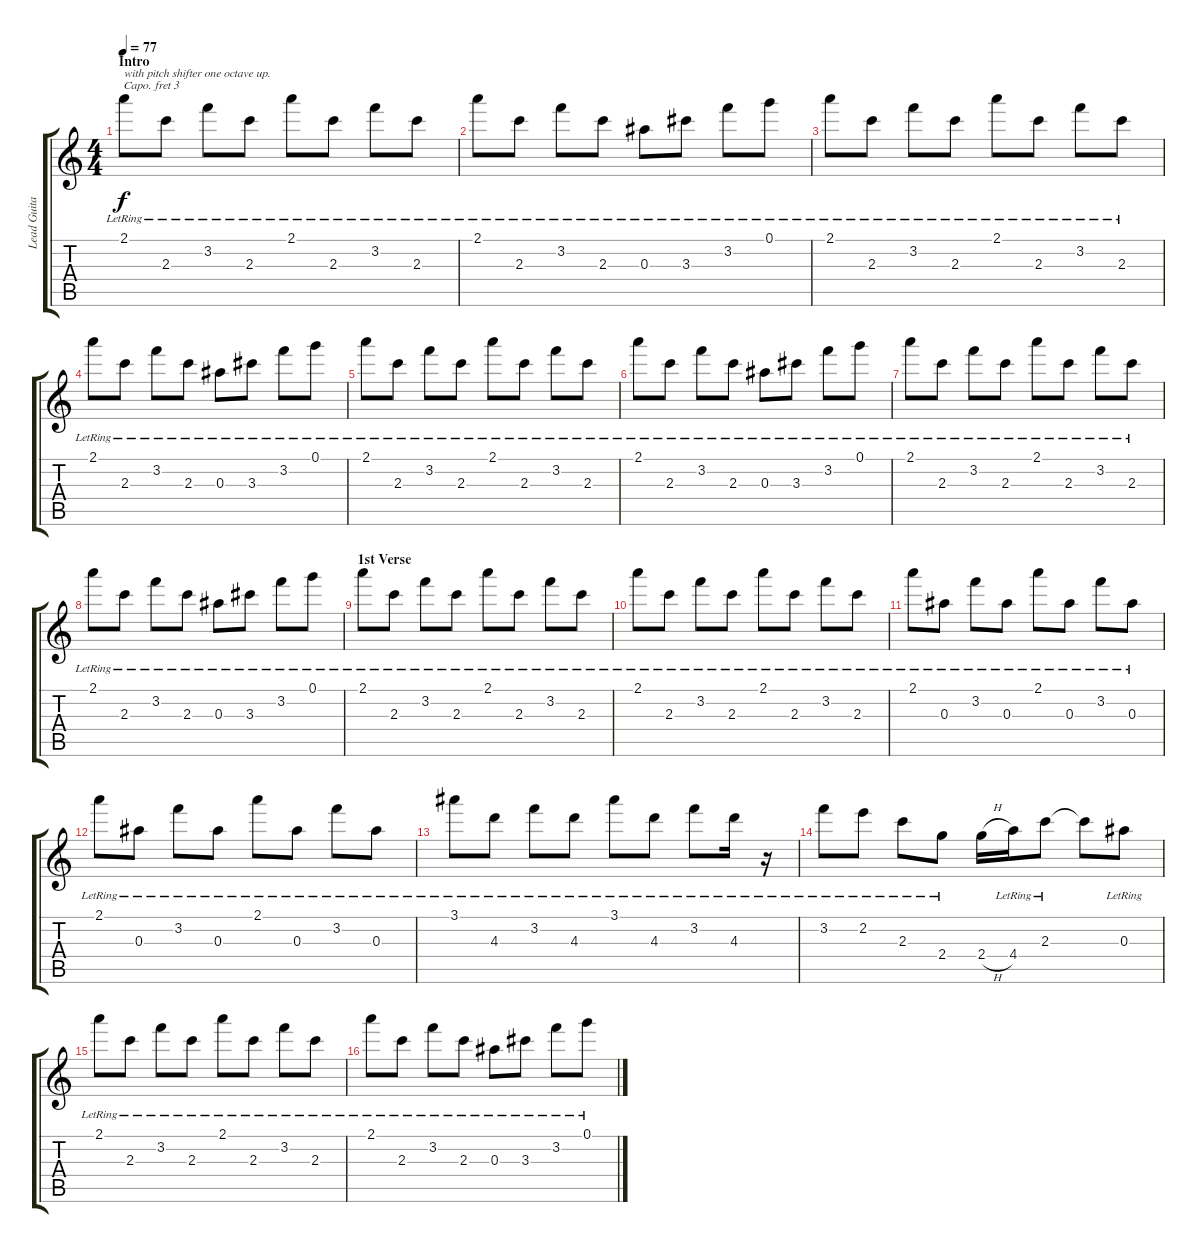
\track ("Lead Guitar 1" "Lead Guita") {instrument electricguitarjazz}
\staff {score tabs}
\capo 3
\tuning (E5 B4 G4 D4 A3 E3) {hide}
\ts (4 4)
\section ("" "Intro")
\tempo 77
\clef g2
\ks c
2.1{lr}.8{txt "with pitch shifter one octave up." dy f instrument electricguitarjazz} 2.3{lr}.8 3.2{lr}.8 2.3{lr}.8 2.1{lr}.8 2.3{lr}.8 3.2{lr}.8 2.3{lr}.8 |
2.1{lr}.8 2.3{lr}.8 3.2{lr}.8 2.3{lr}.8 0.3{lr}.8 3.3{lr}.8 3.2{lr}.8 0.1{lr}.8 |
2.1{lr}.8 2.3{lr}.8 3.2{lr}.8 2.3{lr}.8 2.1{lr}.8 2.3{lr}.8 3.2{lr}.8 2.3{lr}.8 |
2.1{lr}.8 2.3{lr}.8 3.2{lr}.8 2.3{lr}.8 0.3{lr}.8 3.3{lr}.8 3.2{lr}.8 0.1{lr}.8 |
2.1{lr}.8 2.3{lr}.8 3.2{lr}.8 2.3{lr}.8 2.1{lr}.8 2.3{lr}.8 3.2{lr}.8 2.3{lr}.8 |
2.1{lr}.8 2.3{lr}.8 3.2{lr}.8 2.3{lr}.8 0.3{lr}.8 3.3{lr}.8 3.2{lr}.8 0.1{lr}.8 |
2.1{lr}.8 2.3{lr}.8 3.2{lr}.8 2.3{lr}.8 2.1{lr}.8 2.3{lr}.8 3.2{lr}.8 2.3{lr}.8 |
2.1{lr}.8 2.3{lr}.8 3.2{lr}.8 2.3{lr}.8 0.3{lr}.8 3.3{lr}.8 3.2{lr}.8 0.1{lr}.8 |
\section ("" "1st Verse ")
2.1{lr}.8 2.3{lr}.8 3.2{lr}.8 2.3{lr}.8 2.1{lr}.8 2.3{lr}.8 3.2{lr}.8 2.3{lr}.8 |
2.1{lr}.8 2.3{lr}.8 3.2{lr}.8 2.3{lr}.8 2.1{lr}.8 2.3{lr}.8 3.2{lr}.8 2.3{lr}.8 |
2.1{lr}.8 0.3{lr}.8 3.2{lr}.8 0.3{lr}.8 2.1{lr}.8 0.3{lr}.8 3.2{lr}.8 0.3{lr}.8 |
2.1{lr}.8 0.3{lr}.8 3.2{lr}.8 0.3{lr}.8 2.1{lr}.8 0.3{lr}.8 3.2{lr}.8 0.3{lr}.8 |
3.1{lr}.8 4.3{lr}.8 3.2{lr}.8 4.3{lr}.8 3.1{lr}.8 4.3{lr}.8 3.2{lr}.8 4.3{lr}.16 r.16 |
3.2{lr}.8 2.2{lr}.8 2.3{lr}.8 2.4{lr}.8 2.4{h}.16 4.4{lr}.16 2.3{lr}.8 2.3{t}.8 0.3{lr}.8 |
2.1{lr}.8 2.3{lr}.8 3.2{lr}.8 2.3{lr}.8 2.1{lr}.8 2.3{lr}.8 3.2{lr}.8 2.3{lr}.8 |
2.1{lr}.8 2.3{lr}.8 3.2{lr}.8 2.3{lr}.8 0.3{lr}.8 3.3{lr}.8 3.2{lr}.8 0.1{lr}.8
